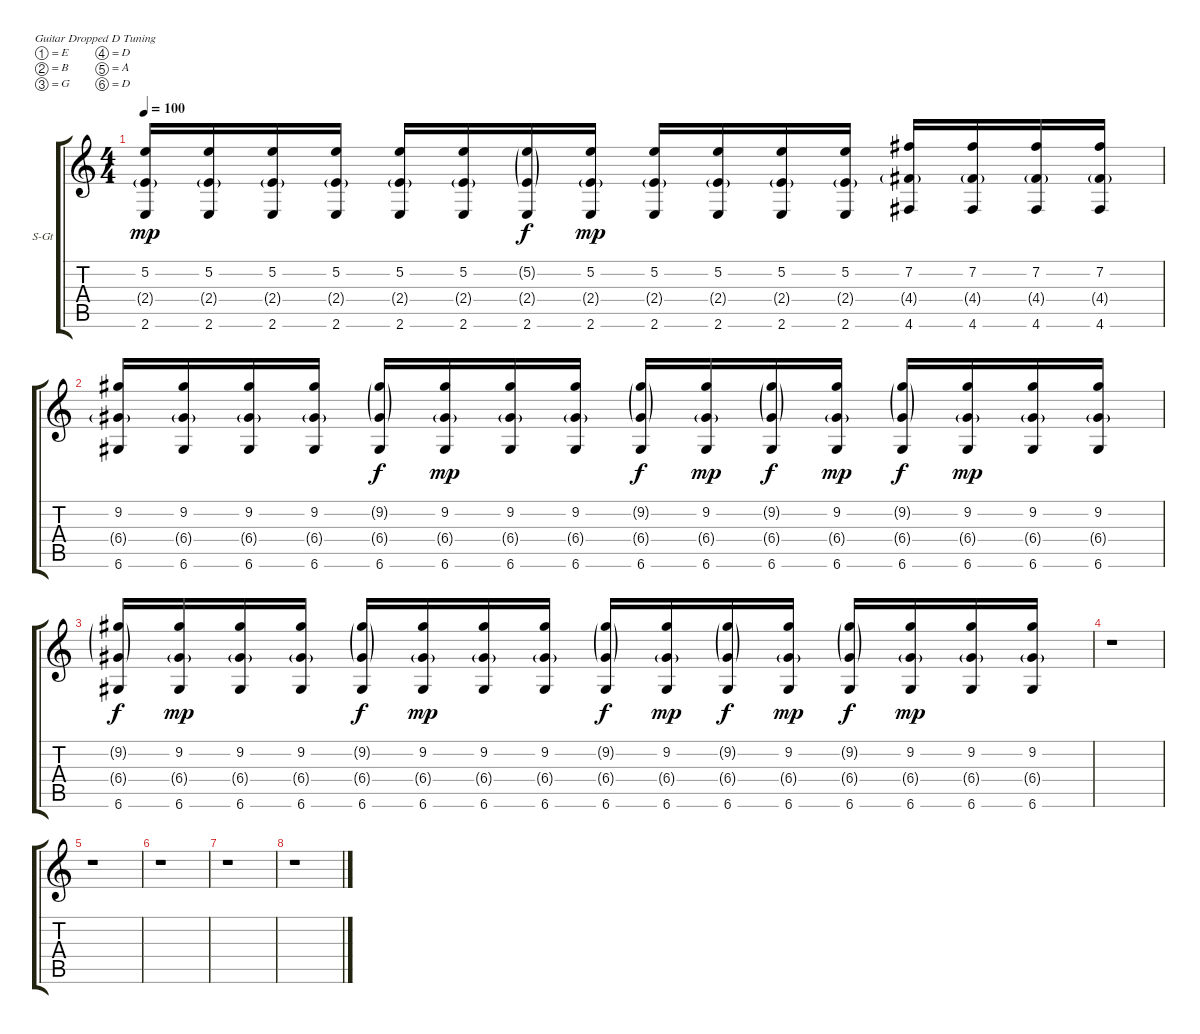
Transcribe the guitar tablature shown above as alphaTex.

\bracketExtendMode groupsimilarinstruments
\firstSystemTrackNameOrientation horizontal
\otherSystemsTrackNameOrientation horizontal
\track ("Keyboard (Christian)" "S-Gt") {instrument lead2sawtooth}
\staff {score tabs}
\tuning (E4 B3 G3 D3 A2 D2)
\displaytranspose 12
\ts (4 4)
\tempo 100
\clef g2
\ks c
(5.2 2.4{g} 2.6).16{dy mp} (5.2 2.4{g} 2.6).16 (5.2 2.4{g} 2.6).16 (5.2 2.4{g} 2.6).16 (5.2 2.4{g} 2.6).16 (5.2 2.4{g} 2.6).16 (5.2{g} 2.4{g} 2.6).16{dy f} (5.2 2.4{g} 2.6).16{dy mp} (5.2 2.4{g} 2.6).16 (5.2 2.4{g} 2.6).16 (5.2 2.4{g} 2.6).16 (5.2 2.4{g} 2.6).16 (7.2 4.4{g} 4.6).16 (7.2 4.4{g} 4.6).16 (7.2 4.4{g} 4.6).16 (7.2 4.4{g} 4.6).16 |
(9.2 6.4{g} 6.6).16 (9.2 6.4{g} 6.6).16 (9.2 6.4{g} 6.6).16 (9.2 6.4{g} 6.6).16 (9.2{g} 6.4{g} 6.6).16{dy f} (9.2 6.4{g} 6.6).16{dy mp} (9.2 6.4{g} 6.6).16 (9.2 6.4{g} 6.6).16 (9.2{g} 6.4{g} 6.6).16{dy f} (9.2 6.4{g} 6.6).16{dy mp} (9.2{g} 6.4{g} 6.6).16{dy f} (9.2 6.4{g} 6.6).16{dy mp} (9.2{g} 6.4{g} 6.6).16{dy f} (9.2 6.4{g} 6.6).16{dy mp} (9.2 6.4{g} 6.6).16 (9.2 6.4{g} 6.6).16 |
(9.2{g} 6.4{g} 6.6).16{dy f} (9.2 6.4{g} 6.6).16{dy mp} (9.2 6.4{g} 6.6).16 (9.2 6.4{g} 6.6).16 (9.2{g} 6.4{g} 6.6).16{dy f} (9.2 6.4{g} 6.6).16{dy mp} (9.2 6.4{g} 6.6).16 (9.2 6.4{g} 6.6).16 (9.2{g} 6.4{g} 6.6).16{dy f} (9.2 6.4{g} 6.6).16{dy mp} (9.2{g} 6.4{g} 6.6).16{dy f} (9.2 6.4{g} 6.6).16{dy mp} (9.2{g} 6.4{g} 6.6).16{dy f} (9.2 6.4{g} 6.6).16{dy mp} (9.2 6.4{g} 6.6).16 (9.2 6.4{g} 6.6).16 |
r.1 |
r.1 |
r.1 |
r.1 |
r.1
